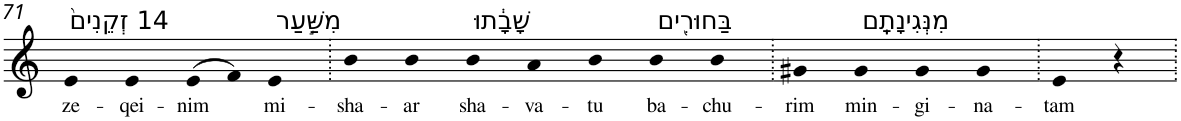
**kern	**text
*part1	*part1
*staff1	*staff1
*I"Piano	*
*I'Pno	*
!!LO:PB:g=z
*clefG2	*
*k[]	*
=71	=71
!LO:TX:a:t=14 זְקֵנִים֙	!
!	!LO:LY:b
4e	ze-
!	!LO:LY:b
4e	-qei-
!	!LO:LY:b
(>8e	-nim
8f)	.
!LO:TX:a:t=מִשַּׁ֣עַר	!
!	!LO:LY:b
4e	mi-
=72.	=72.
!	!LO:LY:b
4b	-sha-
!	!LO:LY:b
4b	-ar
!LO:TX:a:t=שָׁבָ֔תוּ	!
!	!LO:LY:b
4b	sha-
!	!LO:LY:b
4a	-va-
!	!LO:LY:b
4b	-tu
!LO:TX:a:t=בַּחוּרִ֖ים	!
!	!LO:LY:b
4b	ba-
!	!LO:LY:b
4b	-chu-
=73.	=73.
!	!LO:LY:b
4g#X	-rim
!LO:TX:a:t=מִנְּגִינָתָֽם	!
!	!LO:LY:b
4g#	min-
!	!LO:LY:b
4g#	-gi-
!	!LO:LY:b
4g#	-na-
=74.	=74.
!	!LO:LY:b
4e	-tam
4r	.
=.	=.
*-	*-
